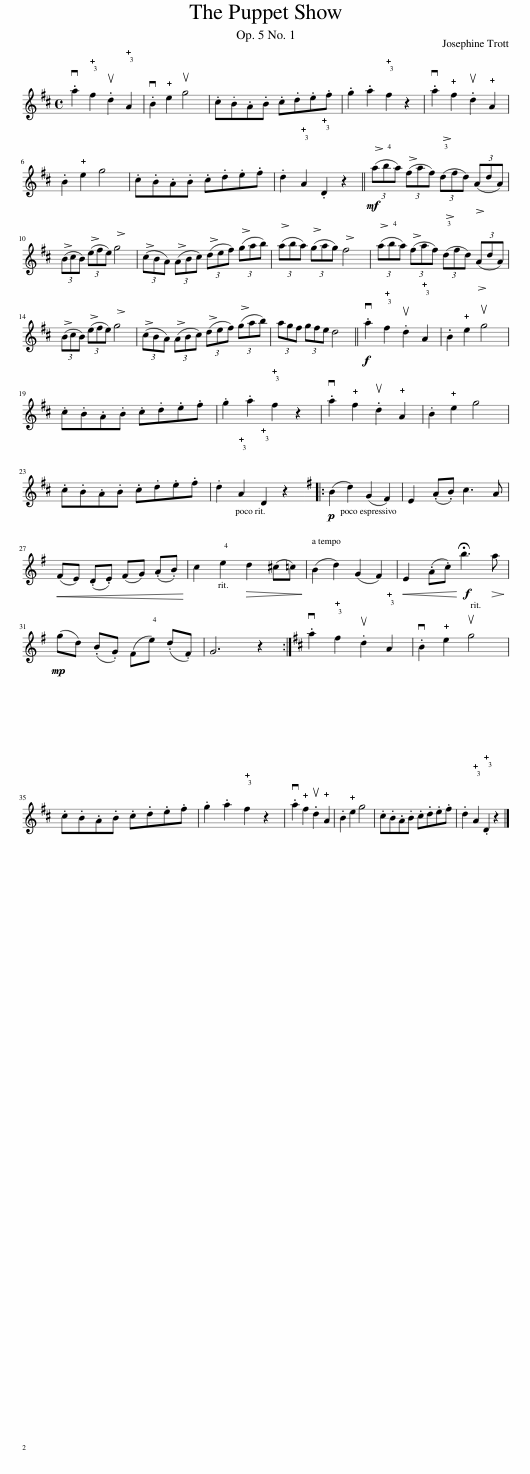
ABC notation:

X:1
L:1/8
M:4/4
I:linebreak $
K:D
V:1 treble
V:1
 .va2 !plus!!3!f2 .ud2 !plus!!3!A2 | .vB2 !plus!e2 ug4 | .c.B.A.B .c.d.e.f | .g2 .a2 !plus!!3!f2 z2 | .va2 !plus!f2 .ud2 !plus!A2 |$ %5
 .B2 !plus!e2 g4 | .c.B.A.B .c.d.e.f | .d2 !plus!!3!A2 .!plus!!3!D2 z2 ||!mf! (3(!>!a!4!ba) (3(!>!faf) (3(!>!!3!dfd) (3(!>!AdA) |$ (3(!>!BcB) (3(!>!efe) !>!g4 | %10
 (3(!>!cBA) (3(!>!ABc) (3(!>!def) (3(!>!gab) | (3(!>!aba) (3(!>!gag) !>!f4 | (3(!>!a!4!ba) (3(!>!faf) (3(!>!!3!dfd) (3(!>!AdA) |$ (3(!>!BcB) (3(!>!efe) !>!g4 | (3(!>!cBA) (3(!>!ABc) (3(!>!def) (3(!>!gab) | %15
 (3agf (3gfe d4 ||!f! .va2 !plus!!3!f2 .ud2 !plus!!3!A2 | .B2 !plus!e2 ug4 |$ .c.B.A.B .c.d.e.f | .g2 .a2 !plus!!3!f2 z2 | %20
 .va2 !plus!f2 .ud2 !plus!A2 | .B2 !plus!e2 g4 |$ .c.B.A.B .c.d.e.f | .d2 !plus!!3!A2 !plus!!3!D2 z2 |:[K:G]!p! (B2 d2) (G2 F2) | %25
 E2 (.A.B) c3 A |$!<(! (FE) (.D.E) (FG) (.A.B)!<)! | c2 !4!e2!>(! d2 (^c=c)!>)! | (B2 d2) (G2 F2) |!<(! E2 (.A.c)!<)!!f! !fermata!b3!>(! a!>)! |$ %30
!mp! (gd) (.B.G) (F!4!e) (.d.F) | G6 z2 :|[K:D] .va2 !plus!!3!f2 .ud2 !plus!!3!A2 | .vB2 !plus!e2 ug4 |$ .c.B.A.B .c.d.e.f | %35
 .g2 .a2 !plus!!3!f2 z2 | .va2 !plus!f2 .ud2 !plus!A2 | .B2 !plus!e2 g4 | .c.B.A.B .c.d.e.f | .d2 !plus!!3!A2 .!plus!!3!D2 z2 |] %40
